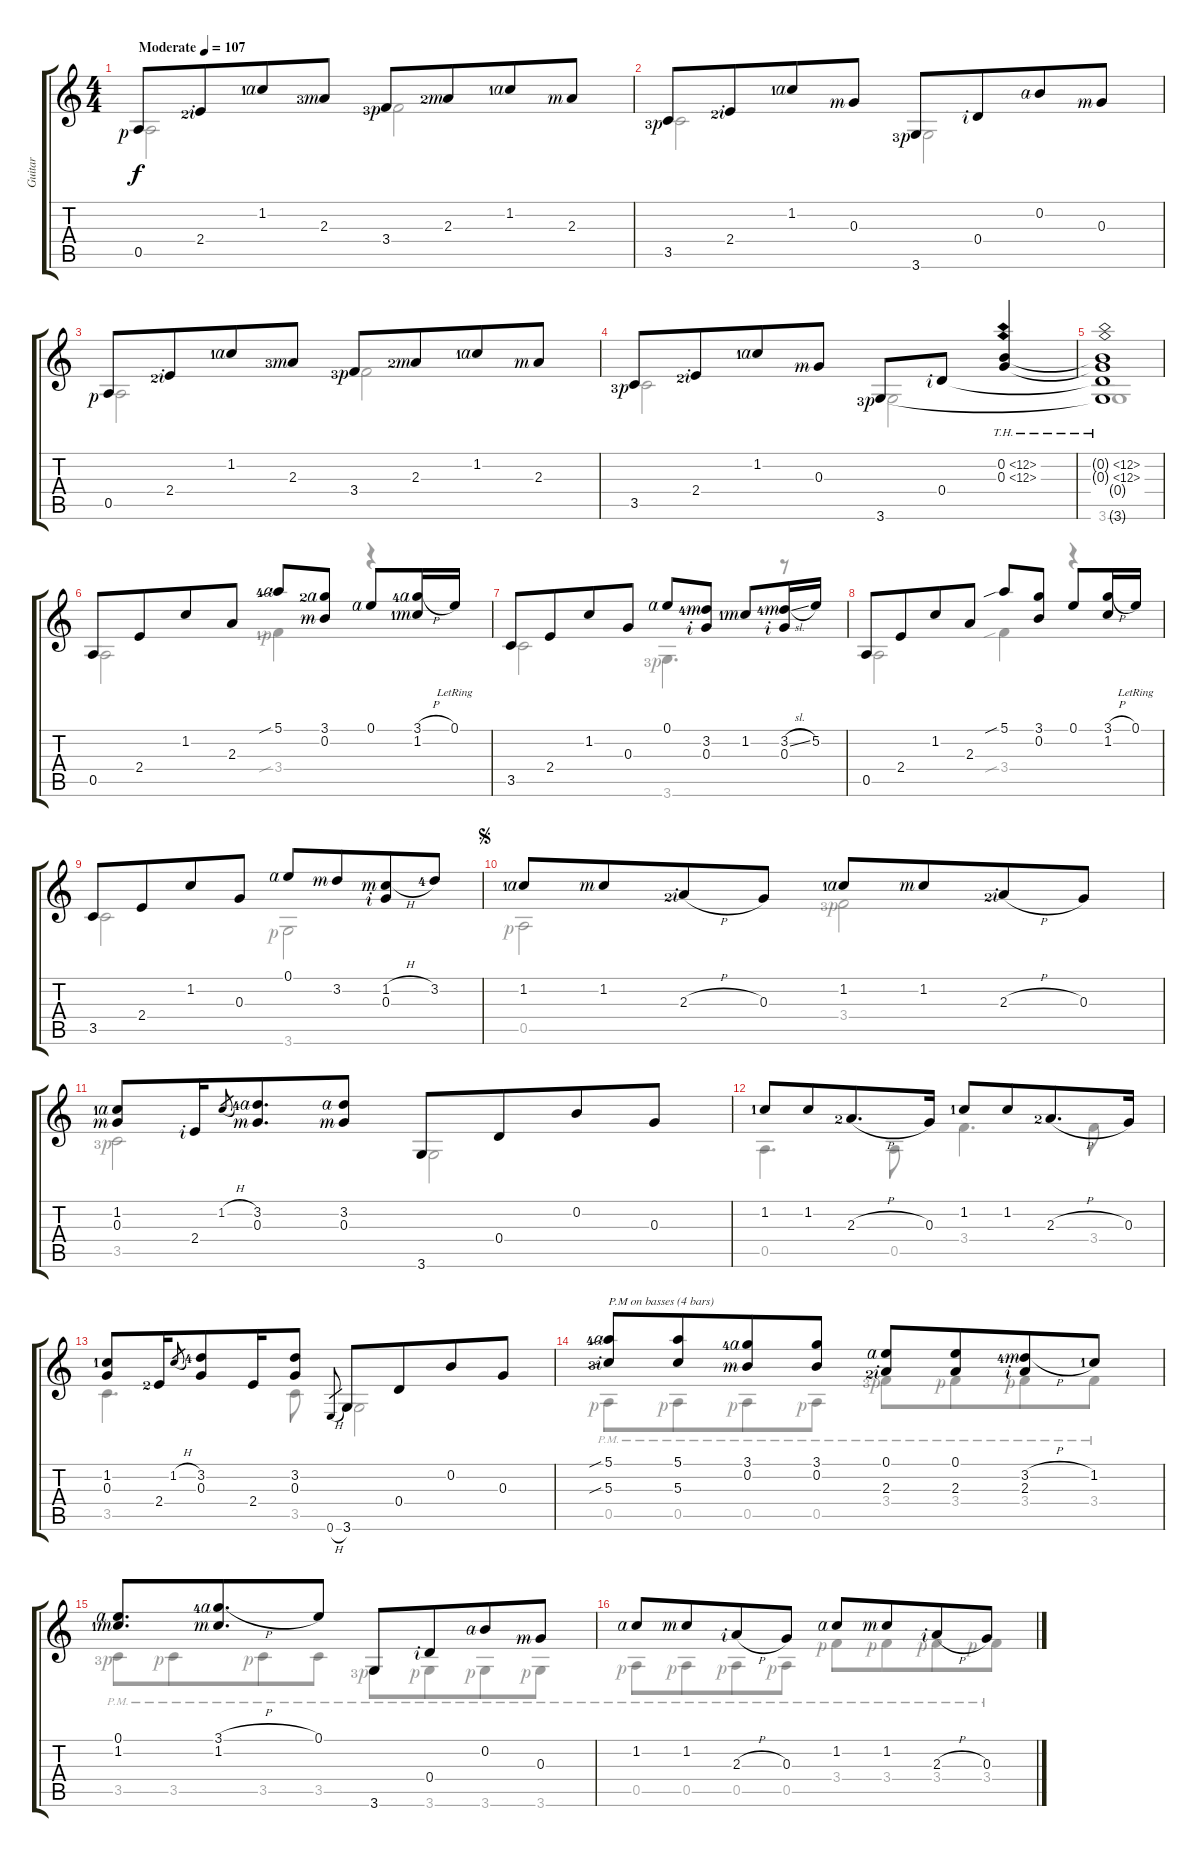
\track ("Guitar" "Guitar") {instrument acousticguitarnylon}
\staff {score tabs}
\tuning (E4 B3 G3 D3 A2 E2) {hide}
\voice
\ts (4 4)
\tempo (107 "Moderate")
\clef g2
\ks c
0.5{rf 1}.8{dy f instrument acousticguitarnylon} 2.4{lf 3 rf 2}.8{beam merge} 1.2{lf 2 rf 4}.8 2.3{lf 4 rf 3}.8 3.4{lf 4 rf 1}.8 2.3{lf 3 rf 3}.8{beam merge} 1.2{lf 2 rf 4}.8 2.3{rf 3}.8 |
3.5{lf 4 rf 1}.8 2.4{lf 3 rf 2}.8{beam merge} 1.2{lf 2 rf 4}.8 0.3{rf 3}.8 3.6{lf 4 rf 1}.8 0.4{rf 2}.8{beam merge} 0.2{rf 4}.8 0.3{rf 3}.8 |
0.5{rf 1}.8 2.4{lf 3 rf 2}.8{beam merge} 1.2{lf 2 rf 4}.8 2.3{lf 4 rf 3}.8 3.4{lf 4 rf 1}.8 2.3{lf 3 rf 3}.8{beam merge} 1.2{lf 2 rf 4}.8 2.3{rf 3}.8 |
3.5{lf 4 rf 1}.8 2.4{lf 3 rf 2}.8{beam merge} 1.2{lf 2 rf 4}.8 0.3{rf 3}.8 3.6{lf 4 rf 1}.8 0.4{rf 2}.8 (0.2{th 12} 0.3{th 12}).4 |
(0.2{th 12 t} 0.3{th 12 t} 0.4{t} 3.6{t}).1 |
0.5.8 2.4.8{beam merge} 1.2.8 2.3.8 5.1{sib lf 5 rf 4}.8 (3.1{lf 3 rf 4} 0.2{rf 3}).8 0.1{rf 4}.8 (3.1{h lf 5 rf 4} 1.2{lf 2 rf 3}).16 0.1{lr}.16 |
3.5.8 2.4.8{beam merge} 1.2.8 0.3.8 0.1{rf 4}.8 (3.2{lf 5 rf 3} 0.3{rf 2}).8 1.2{lf 2 rf 3}.8 (3.2{sl lf 5 rf 3} 0.3{rf 2}).16 5.2.16 |
0.5.8 2.4.8{beam merge} 1.2.8 2.3.8 5.1{sib}.8 (3.1 0.2).8 0.1.8 (3.1{h} 1.2).16 0.1{lr}.16 |
3.5.8 2.4.8{beam merge} 1.2.8 0.3.8 0.1{rf 4}.8 3.2{rf 3}.8{beam merge} (1.2{h rf 3} 0.3{rf 2}).8 3.2{lf 5}.8 |
\jump segno
1.2{lf 2 rf 4}.8 1.2{rf 3}.8{beam merge} 2.3{h lf 3 rf 2}.8 0.3.8 1.2{lf 2 rf 4}.8 1.2{rf 3}.8{beam merge} 2.3{h lf 3 rf 2}.8 0.3.8 |
(1.2{lf 2 rf 4} 0.3{rf 3}).8 2.4{rf 2}.16 1.2{h}.8{gr} (3.2{lf 5 rf 4} 0.3{rf 3}).8{d beam merge} (3.2{rf 4} 0.3{rf 3}).8 3.6.8 0.4.8{beam merge} 0.2.8 0.3.8 |
1.2{lf 2}.8 1.2.8{beam merge} 2.3{h lf 3}.8{d} 0.3.16 1.2{lf 2}.8 1.2.8{beam merge} 2.3{h lf 3}.8{d} 0.3.16 |
(1.2{lf 2} 0.3).8 2.4{lf 3}.16 1.2{h}.8{gr} (3.2{lf 5} 0.3).8{beam merge} 2.4.16 (3.2 0.3).8 0.6{h}.8{gr} 3.6.8 0.4.8{beam merge} 0.2.8 0.3.8 |
(5.1{sib lf 5 rf 4} 5.3{sib lf 4 rf 2}).8{txt "P.M on basses (4 bars)"} (5.1 5.3).8{beam merge} (3.1{lf 5 rf 4} 0.2{rf 3}).8 (3.1 0.2).8 (0.1{rf 4} 2.3{lf 3 rf 2}).8 (0.1 2.3).8{beam merge} (3.2{h lf 5 rf 3} 2.3{rf 2}).8 1.2{lf 2}.8 |
(0.1{rf 4} 1.2{lf 2 rf 3}).8{d} (3.1{h lf 5 rf 4} 1.2{rf 3}).8{d beam merge} 0.1.8 3.6.8 0.4{rf 2}.8{beam merge} 0.2{rf 4}.8 0.3{rf 3}.8 |
1.2{rf 4}.8 1.2{rf 3}.8{beam merge} 2.3{h rf 2}.8 0.3.8 1.2{rf 4}.8 1.2{rf 3}.8{beam merge} 2.3{h rf 2}.8 0.3.8
\voice
\clef g2
\ottava regular
\simile none
\ks c
0.5.2{dy f} 3.4.2 |
3.5.2 3.6.2 |
0.5.2 3.4.2 |
3.5.2 3.6.2 |
3.6.1 |
0.5.2 3.4{sib lf 2 rf 1}.4 r.4 |
3.5.2 3.6{lf 4 rf 1}.4{d} r.8 |
0.5.2 3.4{sib}.4 r.4 |
3.5.2 3.6{rf 1}.2 |
0.5{rf 1}.2 3.4{lf 4 rf 1}.2 |
3.5{lf 4 rf 1}.2 3.6.2 |
0.5.4{d} 0.5.8 3.4.4{d} 3.4.8 |
3.5.4{d} 3.5.8 3.6.2 |
0.5{pm rf 1}.8 0.5{pm rf 1}.8{beam merge} 0.5{pm rf 1}.8 0.5{pm rf 1}.8 3.4{pm lf 4 rf 1}.8 3.4{pm rf 1}.8{beam merge} 3.4{pm rf 1}.8 3.4{pm}.8 |
3.5{pm lf 4 rf 1}.8 3.5{pm rf 1}.8{beam merge} 3.5{pm rf 1}.8 3.5{pm}.8 3.6{pm lf 4 rf 1}.8 3.6{pm rf 1}.8{beam merge} 3.6{pm rf 1}.8 3.6{pm rf 1}.8 |
0.5{pm rf 1}.8 0.5{pm rf 1}.8{beam merge} 0.5{pm rf 1}.8 0.5{pm rf 1}.8 3.4{pm rf 1}.8 3.4{pm rf 1}.8{beam merge} 3.4{pm rf 1}.8 3.4{pm rf 1}.8
